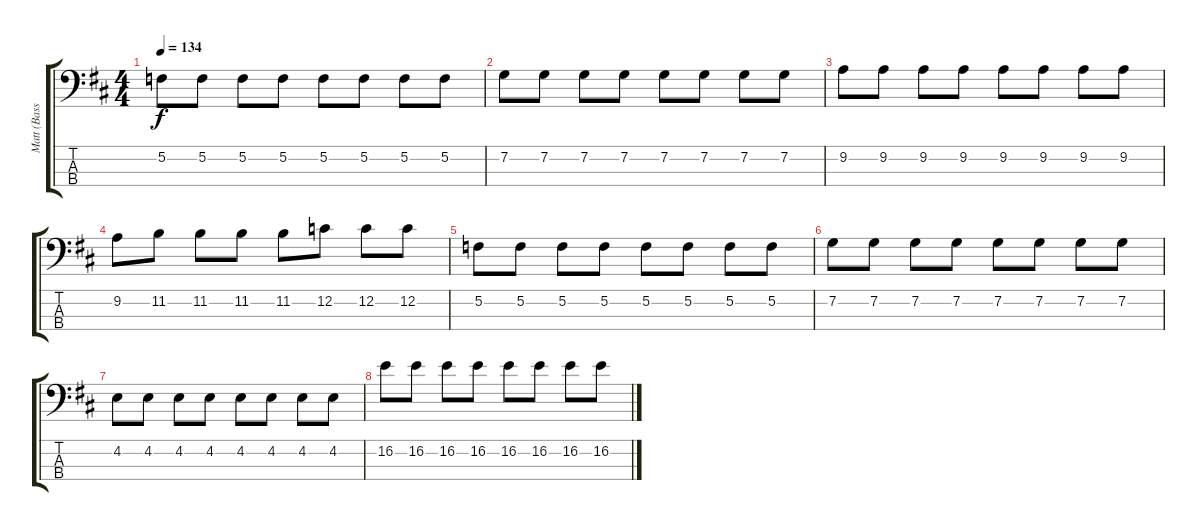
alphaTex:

\track ("Matt (Bass) " "Matt (Bass") {instrument electricbasspick}
\staff {score tabs}
\tuning (F2 C2 G1 D1) {hide}
\ts (4 4)
\tempo 134
\clef f4
\ks d
5.2.8{dy f} 5.2.8 5.2.8 5.2.8 5.2.8 5.2.8 5.2.8 5.2.8 |
7.2.8 7.2.8 7.2.8 7.2.8 7.2.8 7.2.8 7.2.8 7.2.8 |
9.2.8 9.2.8 9.2.8 9.2.8 9.2.8 9.2.8 9.2.8 9.2.8 |
9.2.8 11.2.8 11.2.8 11.2.8 11.2.8 12.2.8 12.2.8 12.2.8 |
5.2.8 5.2.8 5.2.8 5.2.8 5.2.8 5.2.8 5.2.8 5.2.8 |
7.2.8 7.2.8 7.2.8 7.2.8 7.2.8 7.2.8 7.2.8 7.2.8 |
4.2.8 4.2.8 4.2.8 4.2.8 4.2.8 4.2.8 4.2.8 4.2.8 |
16.2.8 16.2.8 16.2.8 16.2.8 16.2.8 16.2.8 16.2.8 16.2.8
